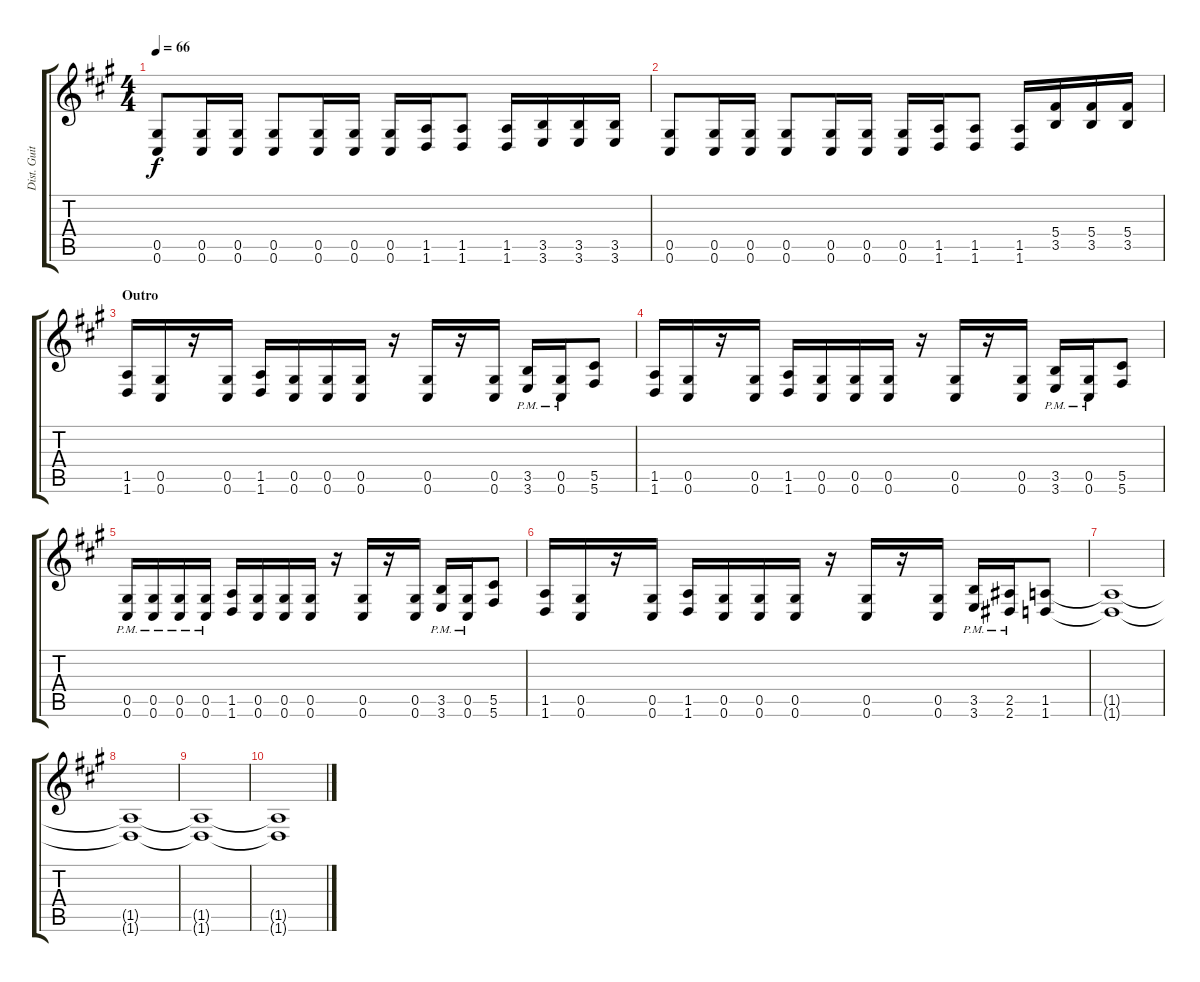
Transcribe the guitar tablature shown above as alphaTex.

\track ("Dist. Guitar" "Dist. Guit") {instrument distortionguitar}
\staff {score tabs}
\tuning (Eb4 Bb3 Gb3 Db3 Ab2 Db2) {hide}
\ts (4 4)
\tempo 66
\clef g2
\ks a
(0.5 0.6).8{dy f} (0.5 0.6).16 (0.5 0.6).16 (0.5 0.6).8 (0.5 0.6).16 (0.5 0.6).16 (0.5 0.6).16 (1.5 1.6).16 (1.5 1.6).8 (1.5 1.6).16 (3.5 3.6).16 (3.5 3.6).16 (3.5 3.6).16 |
(0.5 0.6).8 (0.5 0.6).16 (0.5 0.6).16 (0.5 0.6).8 (0.5 0.6).16 (0.5 0.6).16 (0.5 0.6).16 (1.5 1.6).16 (1.5 1.6).8 (1.5 1.6).16 (5.4 3.5).16 (5.4 3.5).16 (5.4 3.5).16 |
\section ("" "Outro")
(1.5 1.6).16 (0.5 0.6).16 r.16 (0.5 0.6).16 (1.5 1.6).16 (0.5 0.6).16 (0.5 0.6).16 (0.5 0.6).16 r.16 (0.5 0.6).16 r.16 (0.5 0.6).16 (3.5{pm} 3.6{pm}).16 (0.5{pm} 0.6{pm}).16 (5.5 5.6).8 |
(1.5 1.6).16 (0.5 0.6).16 r.16 (0.5 0.6).16 (1.5 1.6).16 (0.5 0.6).16 (0.5 0.6).16 (0.5 0.6).16 r.16 (0.5 0.6).16 r.16 (0.5 0.6).16 (3.5{pm} 3.6{pm}).16 (0.5{pm} 0.6{pm}).16 (5.5 5.6).8 |
(0.5{pm} 0.6{pm}).16 (0.5{pm} 0.6{pm}).16 (0.5{pm} 0.6{pm}).16 (0.5{pm} 0.6{pm}).16 (1.5 1.6).16 (0.5 0.6).16 (0.5 0.6).16 (0.5 0.6).16 r.16 (0.5 0.6).16 r.16 (0.5 0.6).16 (3.5{pm} 3.6{pm}).16 (0.5{pm} 0.6{pm}).16 (5.5 5.6).8 |
(1.5 1.6).16 (0.5 0.6).16 r.16 (0.5 0.6).16 (1.5 1.6).16 (0.5 0.6).16 (0.5 0.6).16 (0.5 0.6).16 r.16 (0.5 0.6).16 r.16 (0.5 0.6).16 (3.5{pm} 3.6{pm}).16 (2.5{pm} 2.6{pm}).16 (1.5 1.6).8 |
(1.5{t} 1.6{t}).1 |
(1.5{t} 1.6{t}).1 |
(1.5{t} 1.6{t}).1 |
(1.5{t} 1.6{t}).1
